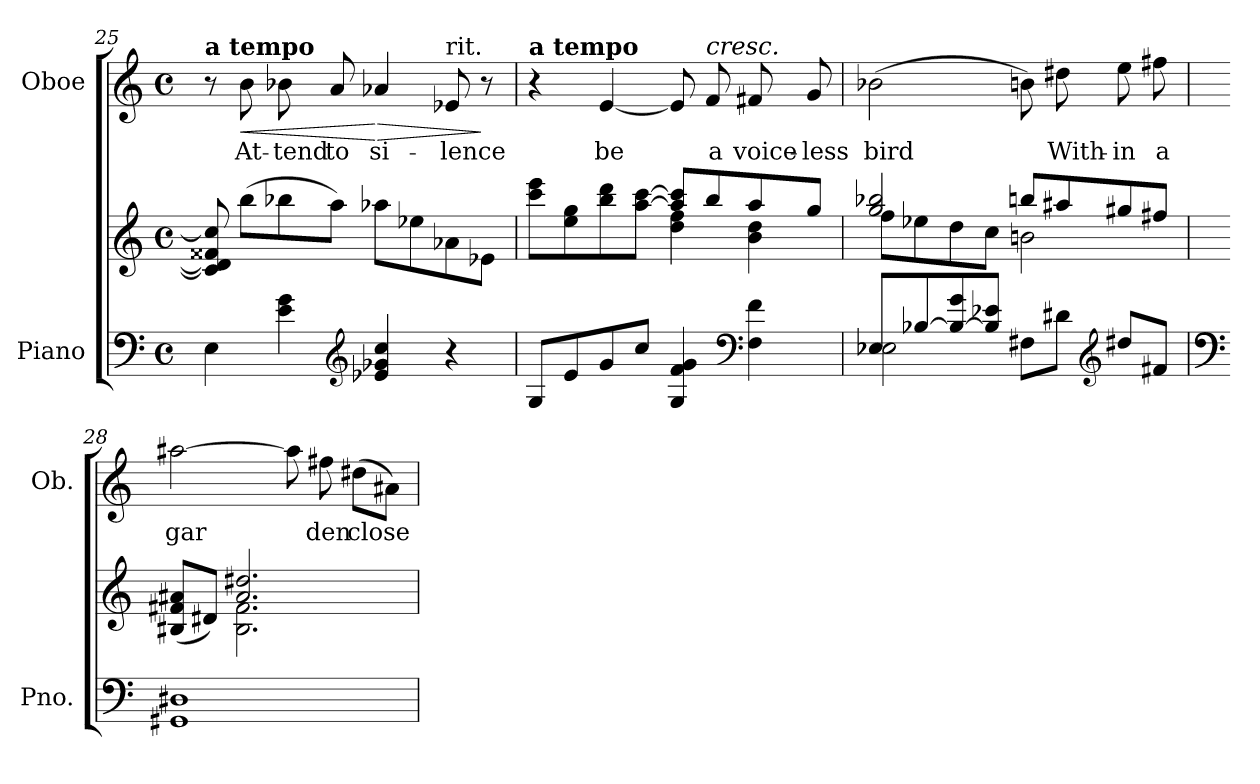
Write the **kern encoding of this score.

**kern	**kern	**kern	**text	**dynam
*part2	*part2	*part1	*part1	*part1
*staff3	*staff2	*staff1	*staff1	*staff1
*I"Piano	*	*I"Oboe	*	*
*I'Pno.	*	*I'Ob.	*	*
*clefF4	*clefG2	*clefG2	*	*
*k[]	*k[]	*k[]	*	*
*M4/4	*M4/4	*M4/4	*	*
*met(c)	*met(c)	*met(c)	*	*
=25	=25	=25	=25	=25
!	!	!LO:TX:a:B:t=a tempo	!	!
4E\	8c#/] 8d#/] 8f##X/ 8cc#/]	8r	.	.
!	!	!	!LO:LY:b	!LO:HP:b
.	(8bb\L	8b\	At-	<
!	!	!	!LO:LY:b	!
4e\ 4g\	8bb-X\	8b-X\	-tend	.
!	!	!	!LO:LY:b	!
.	8aa\J)	8a/	to	.
*clefG2	*	*	*	*
!	!	!	!LO:LY:b	!LO:HP:n=1:b
4e-X/ 4g-X/ 4cc/	8aa-X\L	4a-X/	si-	[ >
.	8ee-X\	.	.	.
!	!	!LO:TX:a:t=rit.	!	!
!	!	!	!LO:LY:b	!
4r	8a-X\	8e-X/	-lence	.
.	8e-X\J	8r	.	]
!!LO:LB:g=z
=26	=26	=26	=26	=26
*	*^	*	*	*
!	!	!	!LO:TX:a:B:t=a tempo	!	!
8G/L	8ccc\ 8eee\L	2ryy	4r	.	.
8e/	8ee\ 8gg\	.	.	.	.
!	!	!	!	!LO:LY:b	!
8g/	8bb\ 8ddd\	.	[4e/	be	.
8cc/J	[8aa\ [8ccc\J	.	.	.	.
4G/ 4f/ 4g/	8aa/] 8ccc/]L	4dd\ 4ff\	8e/]	.	.
!	!	!	!LO:TX:a:i:t=cresc.	!	!
!	!	!	!	!LO:LY:b	!
.	8bb/	.	8f/	a	.
*clefF4	*	*	*	*	*
!	!	!	!	!LO:LY:b	!
4F\ 4f\	8aa/	4b\ 4dd\	8f#X/	voice-	.
!	!	!	!	!LO:LY:b	!
.	8gg/J	.	8g/	-less	.
=27	=27	=27	=27	=27	=27
*^	*	*^	*	*	*
!	!	!	!	!	!	!LO:LY:b	!
8E-X/L	2E-\	2gg/ 2bb-X/	8ff\L	2ryy	(2b-X\	bird	.
[8B-X/	.	.	8ee-X\	.	.	.	.
8B-/_ 8g/	.	.	8dd\	.	.	.	.
8B-/] 8e-X/J	.	.	8cc\J	.	.	.	.
2ryy	8F#X\L	8bbn/L	2ryy	2bn\	8bn\)	.	.
!	!	!	!	!	!	!LO:LY:b	!
.	8d#X\J	8aa#X/	.	.	8dd#X\	With-	.
*clefG2	*	*	*	*	*	*	*
!	!	!	!	!	!	!LO:LY:b	!
.	8dd#X/L	8gg#X/	.	.	8ee\	-in	.
!	!	!	!	!	!	!LO:LY:b	!
.	8f#X/J	8ff#X/J	.	.	8ff#X\	a	.
*v	*v	*	*	*	*	*	*
*	*v	*v	*v	*	*	*
=28	=28	=28	=28	=28
*clefF4	*	*	*	*
*^	*^	*	*	*
!	!	!	!	!	!LO:LY:b	!
*v	*v	*	*	*	*	*
1GG#X 1D#X	(8B#X/ 8f#X/ 8a#X/L	4ryy	[2aa#X\	gar	.
.	8d#X/J)	.	.	.	.
.	2.a#/ 2.dd#X/	2.B#\ 2.f#\	.	.	.
.	.	.	8aa#\]	.	.
!	!	!	!	!LO:LY:b	!
.	.	.	8ff#X\	den	.
!	!	!	!	!LO:LY:b	!
.	.	.	(8dd#X\L	close	.
.	.	.	8a#X\J)	.	.
*	*v	*v	*	*	*
=	=	=	=	=
*-	*-	*-	*-	*-
